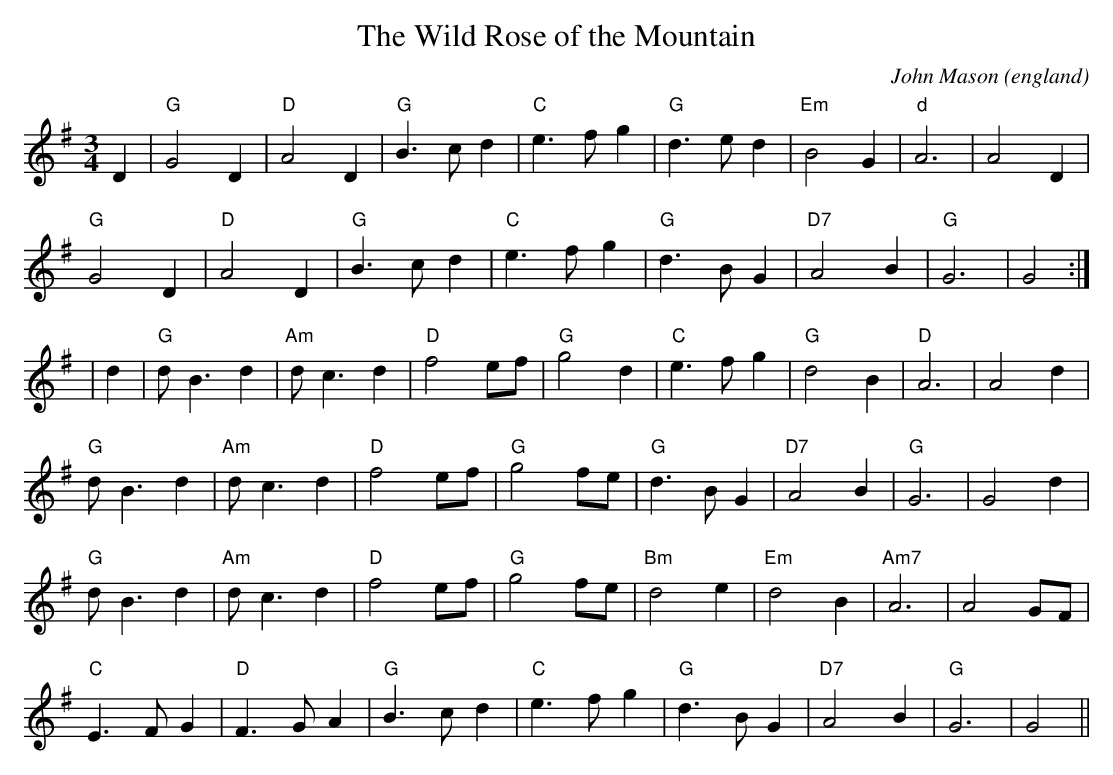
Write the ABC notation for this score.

X:1
T:Wild Rose of the Mountain, The
O:england
M:3/4
L:1/4
C:John Mason
K:G
D|"G"G2 D|"D"A2 D|"G"B>cd|"C"e>fg|"G"d>ed|"Em"B2 G|"d"A3|A2 D|
"G"G2 D|"D"A2 D|"G"B>cd|"C"e>fg|"G"d>BG|"D7"A2B|"G"G3|G2:|
|d|"G"d<Bd|"Am"d<cd|"D"f2 e/f/|"G"g2d|"C"e>fg|"G"d2B|"D"A3|A2 d|
"G"d<Bd|"Am"d<cd|"D"f2e/f/|"G"g2 f/e/|"G"d>BG|"D7"A2B|"G"G3|G2 d|
"G"d<Bd|"Am"d<cd|"D"f2e/f/|"G"g2 f/e/|"Bm"d2e|"Em"d2B|"Am7"A3|A2 G/F/|
"C"E>FG|"D"F>GA|"G"B>cd|"C"e>fg|"G"d>BG|"D7"A2B|"G"G3|G2||
